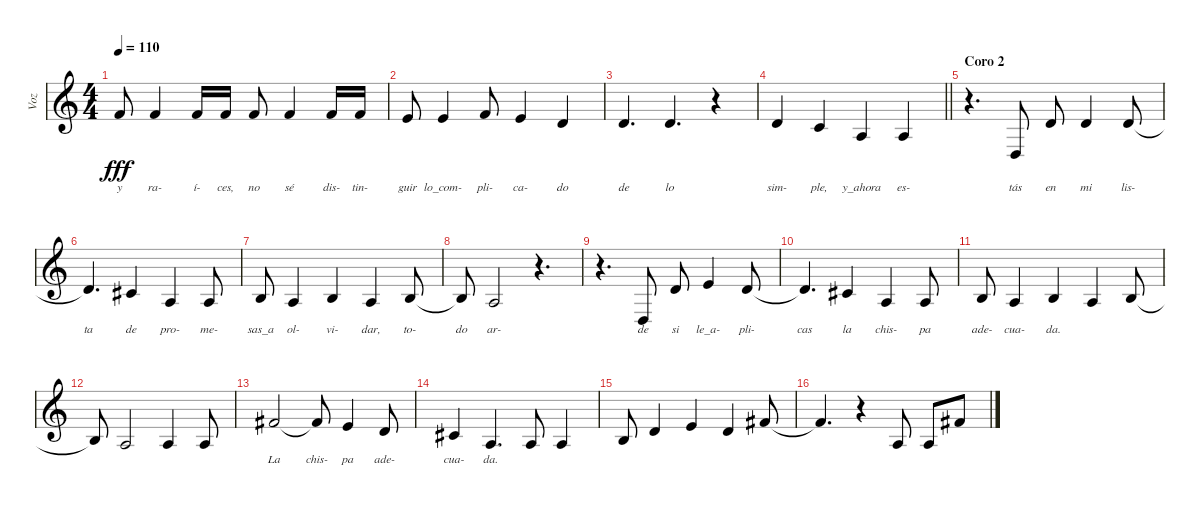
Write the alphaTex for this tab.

\track ("Voz" "Voz") {instrument oboe}
\staff {score}
\tuning (E4 B3 G3 D3 A2 E2) {hide}
\ts (4 4)
\tempo 110
\clef g2
\ks c
1.1.8{lyrics (0 "y") lyrics (1 "") lyrics (2 "") lyrics (3 "") lyrics (4 "") dy fff} 1.1.4{lyrics (0 "ra-") lyrics (1 "") lyrics (2 "") lyrics (3 "") lyrics (4 "")} 1.1.16{lyrics (0 "í-") lyrics (1 "") lyrics (2 "") lyrics (3 "") lyrics (4 "")} 1.1.16{lyrics (0 "ces,") lyrics (1 "") lyrics (2 "") lyrics (3 "") lyrics (4 "")} 1.1.8{lyrics (0 "no") lyrics (1 "") lyrics (2 "") lyrics (3 "") lyrics (4 "")} 1.1.4{lyrics (0 "sé") lyrics (1 "") lyrics (2 "") lyrics (3 "") lyrics (4 "")} 1.1.16{lyrics (0 "dis-") lyrics (1 "") lyrics (2 "") lyrics (3 "") lyrics (4 "")} 1.1.16{lyrics (0 "tin-") lyrics (1 "") lyrics (2 "") lyrics (3 "") lyrics (4 "")} |
0.1.8{lyrics (0 "guir") lyrics (1 "") lyrics (2 "") lyrics (3 "") lyrics (4 "")} 0.1.4{lyrics (0 "lo_com-") lyrics (1 "") lyrics (2 "") lyrics (3 "") lyrics (4 "")} 1.1.8{lyrics (0 "pli-") lyrics (1 "") lyrics (2 "") lyrics (3 "") lyrics (4 "")} 0.1.4{lyrics (0 "ca-") lyrics (1 "") lyrics (2 "") lyrics (3 "") lyrics (4 "")} 3.2.4{lyrics (0 "do") lyrics (1 "") lyrics (2 "") lyrics (3 "") lyrics (4 "")} |
3.2.4{d lyrics (0 "de") lyrics (1 "") lyrics (2 "") lyrics (3 "") lyrics (4 "")} 3.2.4{d lyrics (0 "lo") lyrics (1 "") lyrics (2 "") lyrics (3 "") lyrics (4 "")} r.4 |
\barLineRight lightlight
3.2.4{lyrics (0 "sim-") lyrics (1 "") lyrics (2 "") lyrics (3 "") lyrics (4 "")} 1.2.4{lyrics (0 "ple,") lyrics (1 "") lyrics (2 "") lyrics (3 "") lyrics (4 "")} 2.3.4{lyrics (0 "y_ahora") lyrics (1 "") lyrics (2 "") lyrics (3 "") lyrics (4 "")} 2.3.4{lyrics (0 "es-") lyrics (1 "") lyrics (2 "") lyrics (3 "") lyrics (4 "")} |
\section ("" "Coro 2")
r.4{d} 0.4.8{lyrics (0 "tás") lyrics (1 "") lyrics (2 "") lyrics (3 "") lyrics (4 "")} 3.2.8{lyrics (0 "en") lyrics (1 "") lyrics (2 "") lyrics (3 "") lyrics (4 "")} 3.2.4{lyrics (0 "mi") lyrics (1 "") lyrics (2 "") lyrics (3 "") lyrics (4 "")} 3.2.8{lyrics (0 "lis-") lyrics (1 "") lyrics (2 "") lyrics (3 "") lyrics (4 "")} |
3.2{t}.4{d lyrics (0 "ta") lyrics (1 "") lyrics (2 "") lyrics (3 "") lyrics (4 "")} 2.2.4{lyrics (0 "de") lyrics (1 "") lyrics (2 "") lyrics (3 "") lyrics (4 "")} 2.3.4{lyrics (0 "pro-") lyrics (1 "") lyrics (2 "") lyrics (3 "") lyrics (4 "")} 2.3.8{lyrics (0 "me-") lyrics (1 "") lyrics (2 "") lyrics (3 "") lyrics (4 "")} |
0.2.8{lyrics (0 "sas_a") lyrics (1 "") lyrics (2 "") lyrics (3 "") lyrics (4 "")} 2.3.4{lyrics (0 "ol-") lyrics (1 "") lyrics (2 "") lyrics (3 "") lyrics (4 "")} 0.2.4{lyrics (0 "vi-") lyrics (1 "") lyrics (2 "") lyrics (3 "") lyrics (4 "")} 2.3.4{lyrics (0 "dar,") lyrics (1 "") lyrics (2 "") lyrics (3 "") lyrics (4 "")} 0.2.8{lyrics (0 "to-") lyrics (1 "") lyrics (2 "") lyrics (3 "") lyrics (4 "")} |
0.2{t}.8{lyrics (0 "do") lyrics (1 "") lyrics (2 "") lyrics (3 "") lyrics (4 "")} 2.3.2{lyrics (0 "ar-") lyrics (1 "") lyrics (2 "") lyrics (3 "") lyrics (4 "")} r.4{d} |
r.4{d} 0.4.8{lyrics (0 "de") lyrics (1 "") lyrics (2 "") lyrics (3 "") lyrics (4 "")} 3.2.8{lyrics (0 "si") lyrics (1 "") lyrics (2 "") lyrics (3 "") lyrics (4 "")} 0.1.4{lyrics (0 "le_a-") lyrics (1 "") lyrics (2 "") lyrics (3 "") lyrics (4 "")} 3.2.8{lyrics (0 "pli-") lyrics (1 "") lyrics (2 "") lyrics (3 "") lyrics (4 "")} |
3.2{t}.4{d lyrics (0 "cas") lyrics (1 "") lyrics (2 "") lyrics (3 "") lyrics (4 "")} 2.2.4{lyrics (0 "la") lyrics (1 "") lyrics (2 "") lyrics (3 "") lyrics (4 "")} 2.3.4{lyrics (0 "chis-") lyrics (1 "") lyrics (2 "") lyrics (3 "") lyrics (4 "")} 2.3.8{lyrics (0 "pa") lyrics (1 "") lyrics (2 "") lyrics (3 "") lyrics (4 "")} |
0.2.8{lyrics (0 "ade-") lyrics (1 "") lyrics (2 "") lyrics (3 "") lyrics (4 "")} 2.3.4{lyrics (0 "cua-") lyrics (1 "") lyrics (2 "") lyrics (3 "") lyrics (4 "")} 0.2.4{lyrics (0 "da.") lyrics (1 "") lyrics (2 "") lyrics (3 "") lyrics (4 "")} 2.3.4{lyrics (0 "") lyrics (1 "") lyrics (2 "") lyrics (3 "") lyrics (4 "")} 0.2.8{lyrics (0 "") lyrics (1 "") lyrics (2 "") lyrics (3 "") lyrics (4 "")} |
0.2{t}.8{lyrics (0 "") lyrics (1 "") lyrics (2 "") lyrics (3 "") lyrics (4 "")} 2.3.2{lyrics (0 "") lyrics (1 "") lyrics (2 "") lyrics (3 "") lyrics (4 "")} 2.3.4{lyrics (0 "") lyrics (1 "") lyrics (2 "") lyrics (3 "") lyrics (4 "")} 2.3.8{lyrics (0 "") lyrics (1 "") lyrics (2 "") lyrics (3 "") lyrics (4 "")} |
2.1.2{lyrics (0 "La") lyrics (1 "") lyrics (2 "") lyrics (3 "") lyrics (4 "")} 2.1{t}.8{lyrics (0 "chis-") lyrics (1 "") lyrics (2 "") lyrics (3 "") lyrics (4 "")} 0.1.4{lyrics (0 "pa") lyrics (1 "") lyrics (2 "") lyrics (3 "") lyrics (4 "")} 3.2.8{lyrics (0 "ade-") lyrics (1 "") lyrics (2 "") lyrics (3 "") lyrics (4 "")} |
2.2.4{lyrics (0 "cua-") lyrics (1 "") lyrics (2 "") lyrics (3 "") lyrics (4 "")} 2.3.4{d lyrics (0 "da.") lyrics (1 "") lyrics (2 "") lyrics (3 "") lyrics (4 "")} 2.3.8{lyrics (0 "") lyrics (1 "") lyrics (2 "") lyrics (3 "") lyrics (4 "")} 2.3.4{lyrics (0 "") lyrics (1 "") lyrics (2 "") lyrics (3 "") lyrics (4 "")} |
0.2.8{lyrics (0 "") lyrics (1 "") lyrics (2 "") lyrics (3 "") lyrics (4 "")} 3.2.4{lyrics (0 "") lyrics (1 "") lyrics (2 "") lyrics (3 "") lyrics (4 "")} 0.1.4{lyrics (0 "") lyrics (1 "") lyrics (2 "") lyrics (3 "") lyrics (4 "")} 3.2.4{lyrics (0 "") lyrics (1 "") lyrics (2 "") lyrics (3 "") lyrics (4 "")} 2.1.8{lyrics (0 "") lyrics (1 "") lyrics (2 "") lyrics (3 "") lyrics (4 "")} |
2.1{t}.4{d lyrics (0 "") lyrics (1 "") lyrics (2 "") lyrics (3 "") lyrics (4 "")} r.4 2.3.8{lyrics (0 "") lyrics (1 "") lyrics (2 "") lyrics (3 "") lyrics (4 "")} 2.3.8{lyrics (0 "") lyrics (1 "") lyrics (2 "") lyrics (3 "") lyrics (4 "")} 2.1.8{lyrics (0 "") lyrics (1 "") lyrics (2 "") lyrics (3 "") lyrics (4 "")}
